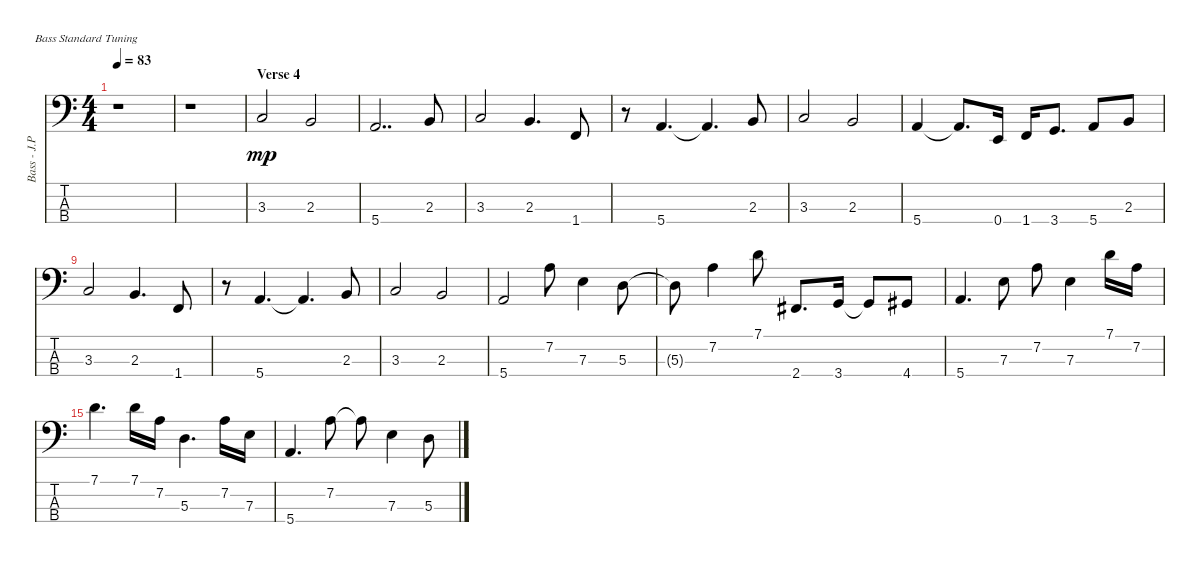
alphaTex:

\defaultSystemsLayout 4
\bracketExtendMode nobrackets
\defaultBarNumberDisplay FirstOfSystem
\track ("Bass - J.P. Jones" "Bass - J.P") {instrument electricbassfinger}
\staff {score tabs}
\tuning (G2 D2 A1 E1)
\ts (4 4)
\tempo 83
\clef f4
\scale
0.960908
\ks aminor
r.1{dy mp} |
\scale
1.07818 r.1 |
\section ("" "Verse 4")
\scale
0.960908 3.3.2 2.3.2 |
\scale
0.960908 5.4.2{dd} 2.3.8 |
\scale
1.07818 3.3.2 2.3.4{d} 1.4.8 |
\scale
0.960908 r.8 5.4.4{d} 5.4{t}.4{d} 2.3.8 |
\scale
0.960908 3.3.2 2.3.2 |
\scale
1.07818 5.4.4 5.4{t}.8{d} 0.4.16 1.4.16 3.4.8{d} 5.4.8 2.3.8 |
\scale
0.960908 3.3.2 2.3.4{d} 1.4.8 |
\scale
0.960908 r.8 5.4.4{d} 5.4{t}.4{d} 2.3.8 |
\scale
1.07818 3.3.2 2.3.2 |
\scale
0.960908 5.4.2 7.2.8 7.3.4 5.3.8 |
\scale
0.960908 5.3{t}.8 7.2.4 7.1.8 2.4{acc #}.8{d} 3.4.16 3.4{t}.8 4.4{acc #}.8 |
\scale
1.07818 5.4.4{d} 7.3.8 7.2.8 7.3.4 7.1.16 7.2.16 |
\scale
0.960908 7.1.4{d} 7.1.16 7.2.16 5.3.4{d} 7.2.16 7.3.16 |
\scale
0.960908 5.4.4{d} 7.2.8 7.2{t}.8 7.3.4 5.3.8
